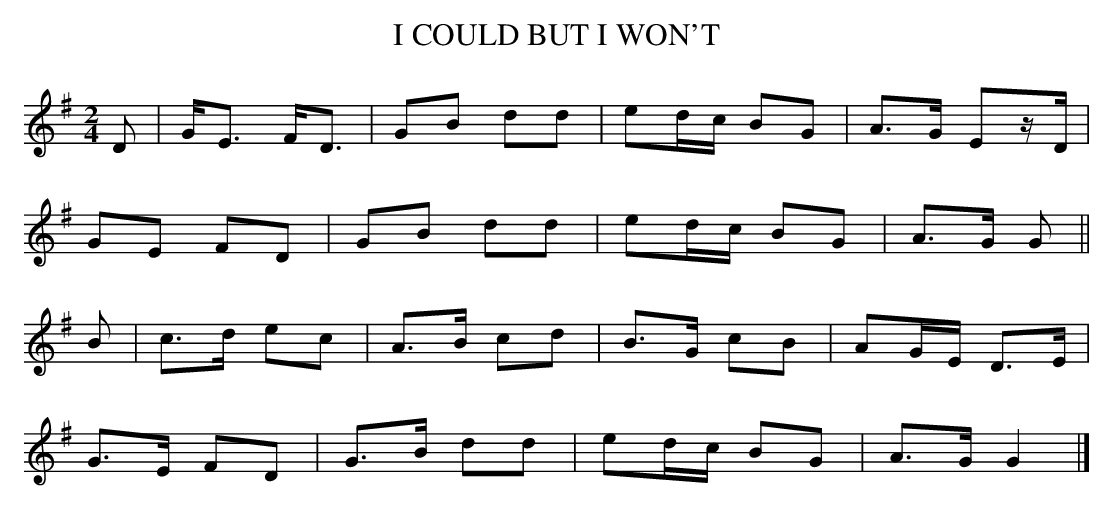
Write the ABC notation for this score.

X:1
T:I COULD BUT I WON'T
Y:"slow"
M:2/4
L:1/8
K:G
D|G<E F<D|GB dd|ed/c/ BG|A>G Ez/D/|
GE FD|GB dd|ed/c/ BG|A>G G||
B|c>d ec|A>B cd|B>G cB|AG/E/ D>E|
G>E FD|G>B dd|ed/c/ BG|A>G G2|]
